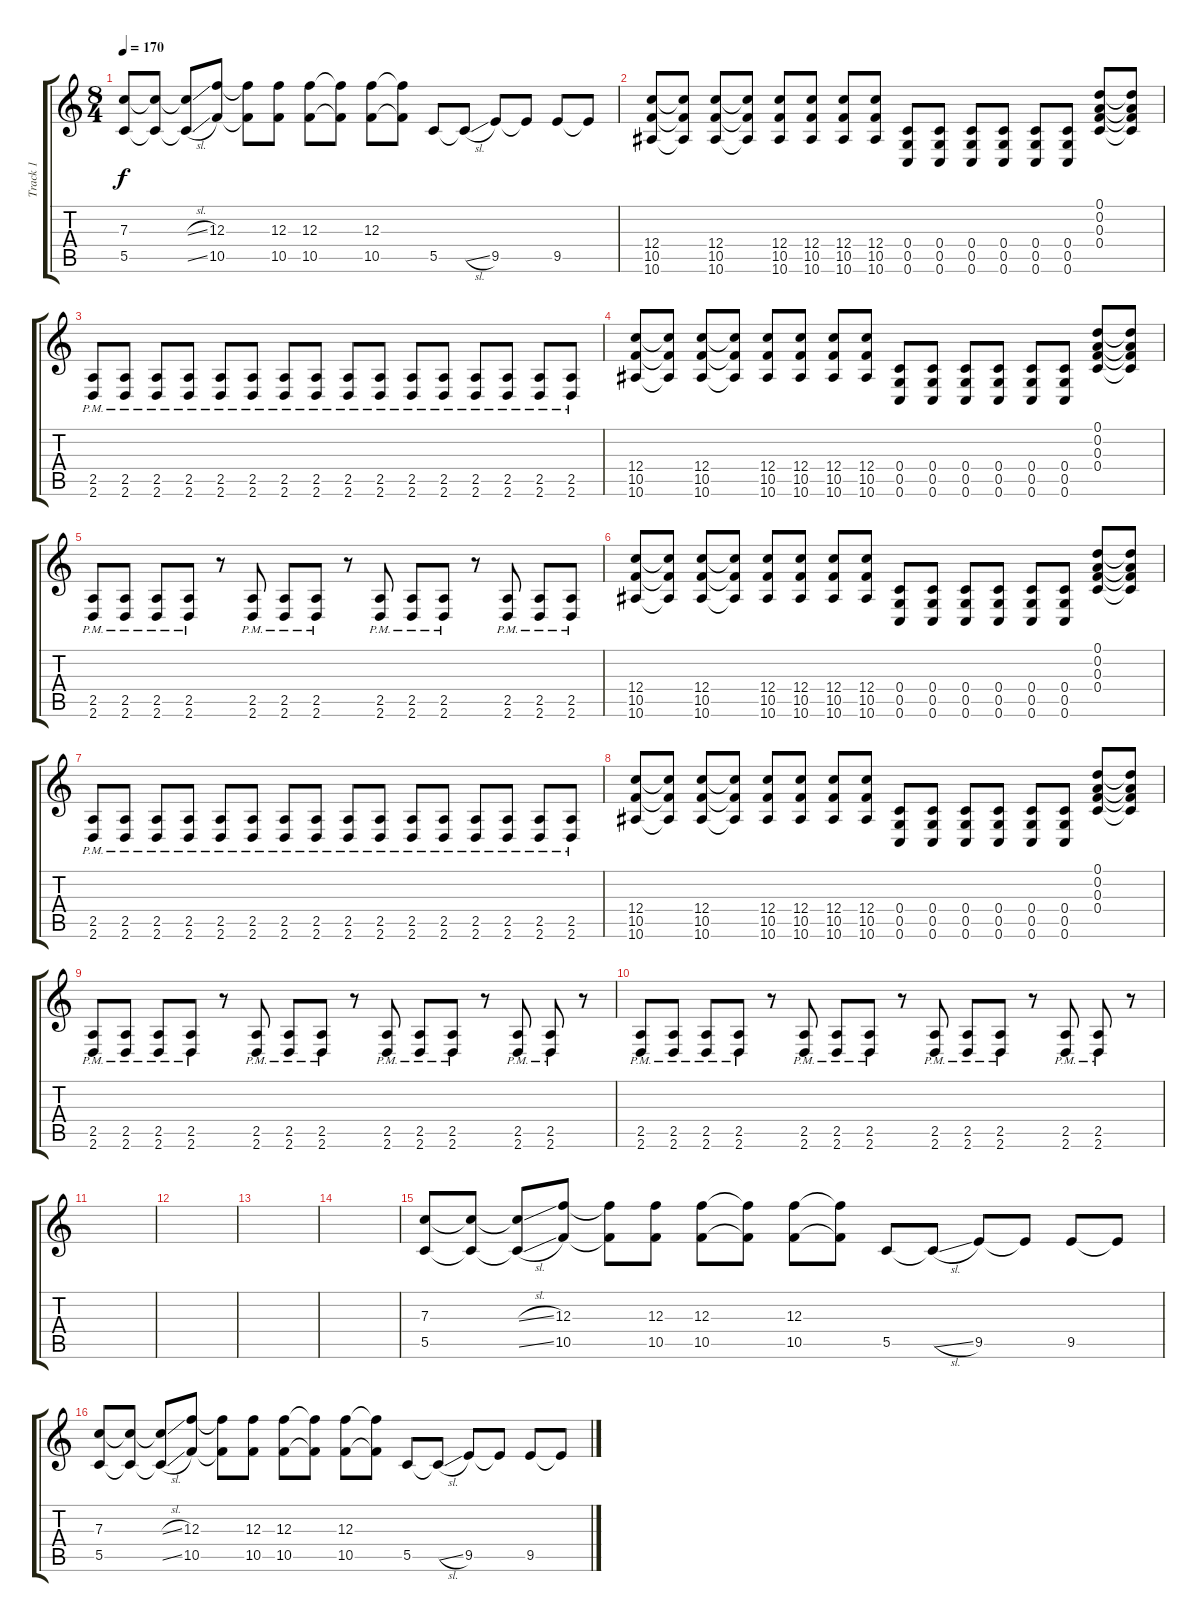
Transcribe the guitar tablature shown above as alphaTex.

\track ("Track 1" "Track 1") {instrument distortionguitar}
\staff {score tabs}
\tuning (D4 A3 F3 C3 G2 C2) {hide}
\ts (8 4)
\tempo 170
\clef g2
\ks c
(7.3 5.5).8{dy f volume 12 instrument electricguitarjazz} (7.3{t} 5.5{t}).8 (7.3{sl t} 5.5{sl t}).8 (12.3 10.5).8 (12.3{t} 10.5{t}).8 (12.3 10.5).8 (12.3 10.5).8 (12.3{t} 10.5{t}).8 (12.3 10.5).8 (12.3{t} 10.5{t}).8 5.5.8 5.5{sl t}.8 9.5.8 9.5{t}.8 9.5.8 9.5{t}.8 |
(12.4 10.5 10.6).8{instrument distortionguitar} (12.4{t} 10.5{t} 10.6{t}).8 (12.4 10.5 10.6).8 (12.4{t} 10.5{t} 10.6{t}).8 (12.4 10.5 10.6).8 (12.4 10.5 10.6).8 (12.4 10.5 10.6).8 (12.4 10.5 10.6).8 (0.4 0.5 0.6).8 (0.4 0.5 0.6).8 (0.4 0.5 0.6).8 (0.4 0.5 0.6).8 (0.4 0.5 0.6).8 (0.4 0.5 0.6).8 (0.1 0.2 0.3 0.4).8 (0.1{t} 0.2{t} 0.3{t} 0.4{t}).8 |
(2.5{pm} 2.6).8 (2.5{pm} 2.6).8 (2.5{pm} 2.6).8 (2.5{pm} 2.6).8 (2.5{pm} 2.6).8 (2.5{pm} 2.6).8 (2.5{pm} 2.6).8 (2.5{pm} 2.6).8 (2.5{pm} 2.6).8 (2.5{pm} 2.6).8 (2.5{pm} 2.6).8 (2.5{pm} 2.6).8 (2.5{pm} 2.6).8 (2.5{pm} 2.6).8 (2.5{pm} 2.6).8 (2.5{pm} 2.6).8 |
(12.4 10.5 10.6).8 (12.4{t} 10.5{t} 10.6{t}).8 (12.4 10.5 10.6).8 (12.4{t} 10.5{t} 10.6{t}).8 (12.4 10.5 10.6).8 (12.4 10.5 10.6).8 (12.4 10.5 10.6).8 (12.4 10.5 10.6).8 (0.4 0.5 0.6).8 (0.4 0.5 0.6).8 (0.4 0.5 0.6).8 (0.4 0.5 0.6).8 (0.4 0.5 0.6).8 (0.4 0.5 0.6).8 (0.1 0.2 0.3 0.4).8 (0.1{t} 0.2{t} 0.3{t} 0.4{t}).8 |
(2.5{pm} 2.6).8 (2.5{pm} 2.6).8 (2.5{pm} 2.6).8 (2.5{pm} 2.6).8 r.8 (2.5{pm} 2.6).8 (2.5{pm} 2.6).8 (2.5{pm} 2.6).8 r.8 (2.5{pm} 2.6).8 (2.5{pm} 2.6).8 (2.5{pm} 2.6).8 r.8 (2.5{pm} 2.6).8 (2.5{pm} 2.6).8 (2.5{pm} 2.6).8 |
(12.4 10.5 10.6).8 (12.4{t} 10.5{t} 10.6{t}).8 (12.4 10.5 10.6).8 (12.4{t} 10.5{t} 10.6{t}).8 (12.4 10.5 10.6).8 (12.4 10.5 10.6).8 (12.4 10.5 10.6).8 (12.4 10.5 10.6).8 (0.4 0.5 0.6).8 (0.4 0.5 0.6).8 (0.4 0.5 0.6).8 (0.4 0.5 0.6).8 (0.4 0.5 0.6).8 (0.4 0.5 0.6).8 (0.1 0.2 0.3 0.4).8 (0.1{t} 0.2{t} 0.3{t} 0.4{t}).8 |
(2.5{pm} 2.6).8 (2.5{pm} 2.6).8 (2.5{pm} 2.6).8 (2.5{pm} 2.6).8 (2.5{pm} 2.6).8 (2.5{pm} 2.6).8 (2.5{pm} 2.6).8 (2.5{pm} 2.6).8 (2.5{pm} 2.6).8 (2.5{pm} 2.6).8 (2.5{pm} 2.6).8 (2.5{pm} 2.6).8 (2.5{pm} 2.6).8 (2.5{pm} 2.6).8 (2.5{pm} 2.6).8 (2.5{pm} 2.6).8 |
(12.4 10.5 10.6).8 (12.4{t} 10.5{t} 10.6{t}).8 (12.4 10.5 10.6).8 (12.4{t} 10.5{t} 10.6{t}).8 (12.4 10.5 10.6).8 (12.4 10.5 10.6).8 (12.4 10.5 10.6).8 (12.4 10.5 10.6).8 (0.4 0.5 0.6).8 (0.4 0.5 0.6).8 (0.4 0.5 0.6).8 (0.4 0.5 0.6).8 (0.4 0.5 0.6).8 (0.4 0.5 0.6).8 (0.1 0.2 0.3 0.4).8 (0.1{t} 0.2{t} 0.3{t} 0.4{t}).8 |
(2.5{pm} 2.6).8 (2.5{pm} 2.6).8 (2.5{pm} 2.6).8 (2.5{pm} 2.6).8 r.8 (2.5{pm} 2.6).8 (2.5{pm} 2.6).8 (2.5{pm} 2.6).8 r.8 (2.5{pm} 2.6).8 (2.5{pm} 2.6).8 (2.5{pm} 2.6).8 r.8 (2.5{pm} 2.6).8 (2.5{pm} 2.6).8 r.8 |
(2.5{pm} 2.6).8 (2.5{pm} 2.6).8 (2.5{pm} 2.6).8 (2.5{pm} 2.6).8 r.8 (2.5{pm} 2.6).8 (2.5{pm} 2.6).8 (2.5{pm} 2.6).8 r.8 (2.5{pm} 2.6).8 (2.5{pm} 2.6).8 (2.5{pm} 2.6).8 r.8 (2.5{pm} 2.6).8 (2.5{pm} 2.6).8 r.8 |
|
|
|
|
(7.3 5.5).8{volume 12 instrument electricguitarjazz} (7.3{t} 5.5{t}).8 (7.3{sl t} 5.5{sl t}).8 (12.3 10.5).8 (12.3{t} 10.5{t}).8 (12.3 10.5).8 (12.3 10.5).8 (12.3{t} 10.5{t}).8 (12.3 10.5).8 (12.3{t} 10.5{t}).8 5.5.8 5.5{sl t}.8 9.5.8 9.5{t}.8 9.5.8 9.5{t}.8 |
(7.3 5.5).8{volume 12 instrument electricguitarjazz} (7.3{t} 5.5{t}).8 (7.3{sl t} 5.5{sl t}).8 (12.3 10.5).8 (12.3{t} 10.5{t}).8 (12.3 10.5).8 (12.3 10.5).8 (12.3{t} 10.5{t}).8 (12.3 10.5).8 (12.3{t} 10.5{t}).8 5.5.8 5.5{sl t}.8 9.5.8 9.5{t}.8 9.5.8 9.5{t}.8
